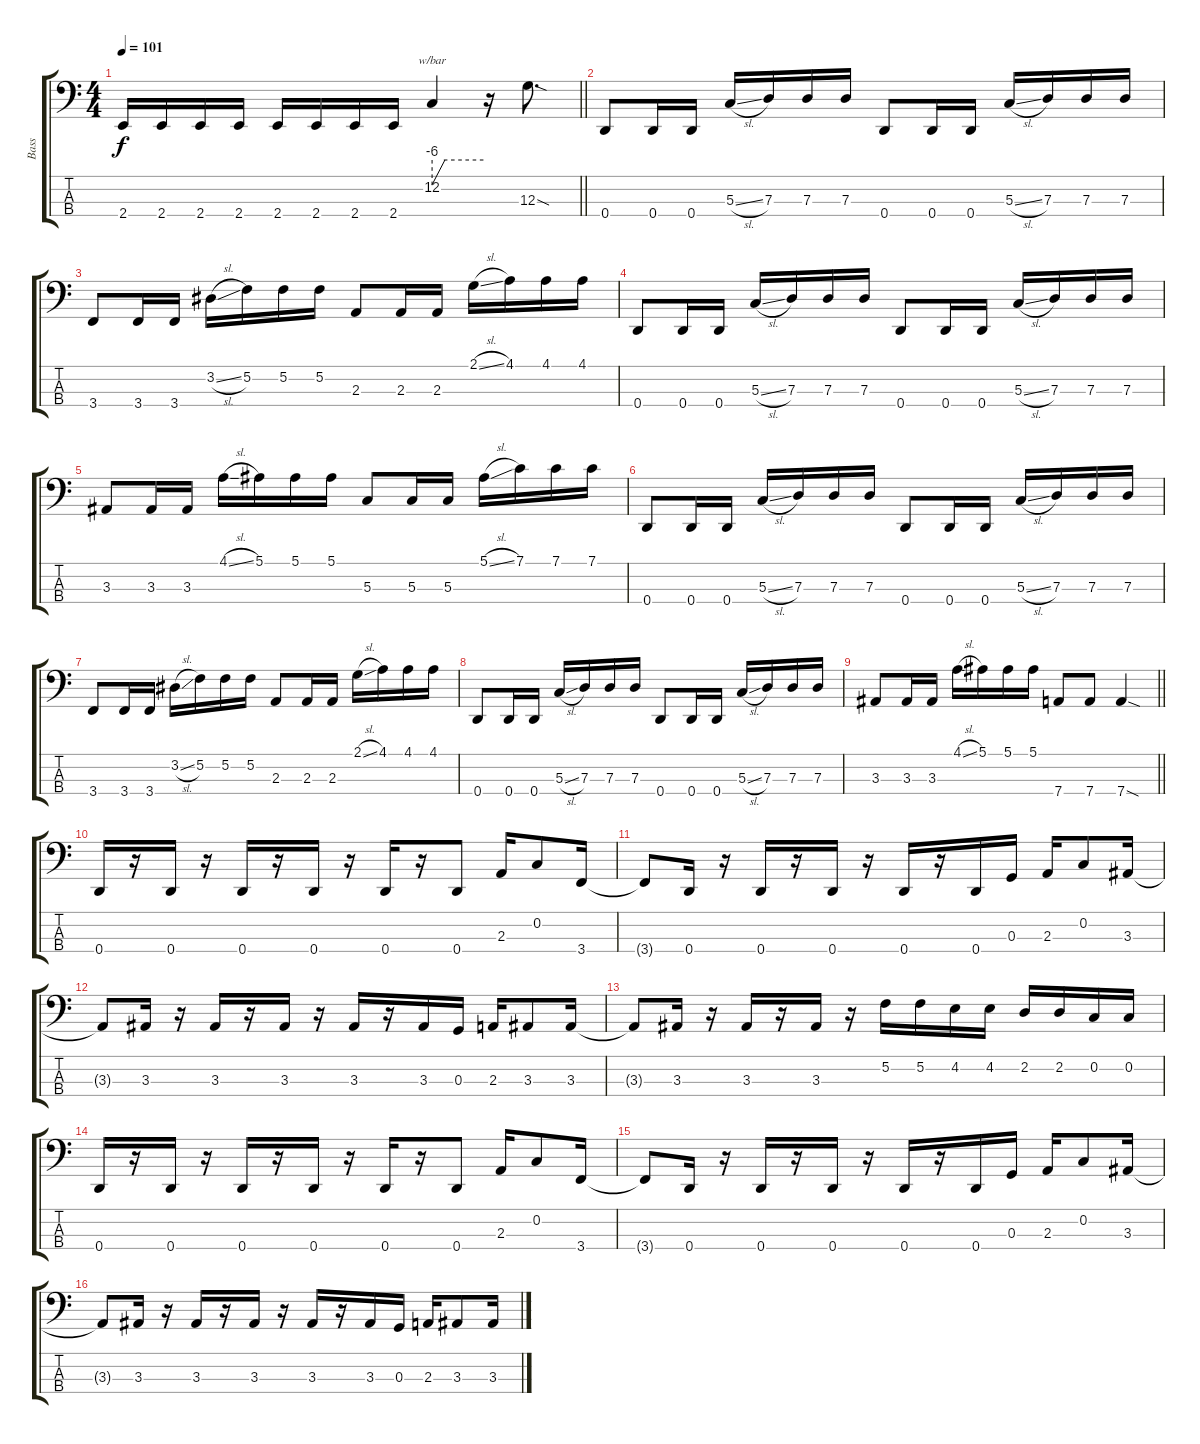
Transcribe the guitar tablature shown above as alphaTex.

\track ("Bass" "Bass") {instrument electricbassfinger}
\staff {score tabs}
\tuning (F2 C2 G1 D1) {hide}
\ts (4 4)
\tempo 101
\clef f4
\barLineRight lightlight
\ks c
2.4.16{dy f} 2.4.16 2.4.16 2.4.16 2.4.16 2.4.16 2.4.16 2.4.16 12.2.4{tbe (custom default 0 -24 15 0 60 0)} r.16 12.3{sod}.8{d} |
0.4.8 0.4.16 0.4.16 5.3{sl}.16 7.3.16 7.3.16 7.3.16 0.4.8 0.4.16 0.4.16 5.3{sl}.16 7.3.16 7.3.16 7.3.16 |
3.4.8 3.4.16 3.4.16 3.2{sl}.16 5.2.16 5.2.16 5.2.16 2.3.8 2.3.16 2.3.16 2.1{sl}.16 4.1.16 4.1.16 4.1.16 |
0.4.8 0.4.16 0.4.16 5.3{sl}.16 7.3.16 7.3.16 7.3.16 0.4.8 0.4.16 0.4.16 5.3{sl}.16 7.3.16 7.3.16 7.3.16 |
3.3.8 3.3.16 3.3.16 4.1{sl}.16 5.1.16 5.1.16 5.1.16 5.3.8 5.3.16 5.3.16 5.1{sl}.16 7.1.16 7.1.16 7.1.16 |
0.4.8 0.4.16 0.4.16 5.3{sl}.16 7.3.16 7.3.16 7.3.16 0.4.8 0.4.16 0.4.16 5.3{sl}.16 7.3.16 7.3.16 7.3.16 |
3.4.8 3.4.16 3.4.16 3.2{sl}.16 5.2.16 5.2.16 5.2.16 2.3.8 2.3.16 2.3.16 2.1{sl}.16 4.1.16 4.1.16 4.1.16 |
0.4.8 0.4.16 0.4.16 5.3{sl}.16 7.3.16 7.3.16 7.3.16 0.4.8 0.4.16 0.4.16 5.3{sl}.16 7.3.16 7.3.16 7.3.16 |
\barLineRight lightlight
3.3.8 3.3.16 3.3.16 4.1{sl}.16 5.1.16 5.1.16 5.1.16 7.4.8 7.4.8 7.4{sod}.4 |
0.4.16 r.16 0.4.16 r.16 0.4.16 r.16 0.4.16 r.16 0.4.16 r.16 0.4.8 2.3.16 0.2.8 3.4.16 |
3.4{t}.8 0.4.16 r.16 0.4.16 r.16 0.4.16 r.16 0.4.16 r.16 0.4.16 0.3.16 2.3.16 0.2.8 3.3.16 |
3.3{t}.8 3.3.16 r.16 3.3.16 r.16 3.3.16 r.16 3.3.16 r.16 3.3.16 0.3.16 2.3.16 3.3.8 3.3.16 |
3.3{t}.8 3.3.16 r.16 3.3.16 r.16 3.3.16 r.16 5.2.16 5.2.16 4.2.16 4.2.16 2.2.16 2.2.16 0.2.16 0.2.16 |
0.4.16 r.16 0.4.16 r.16 0.4.16 r.16 0.4.16 r.16 0.4.16 r.16 0.4.8 2.3.16 0.2.8 3.4.16 |
3.4{t}.8 0.4.16 r.16 0.4.16 r.16 0.4.16 r.16 0.4.16 r.16 0.4.16 0.3.16 2.3.16 0.2.8 3.3.16 |
3.3{t}.8 3.3.16 r.16 3.3.16 r.16 3.3.16 r.16 3.3.16 r.16 3.3.16 0.3.16 2.3.16 3.3.8 3.3.16
